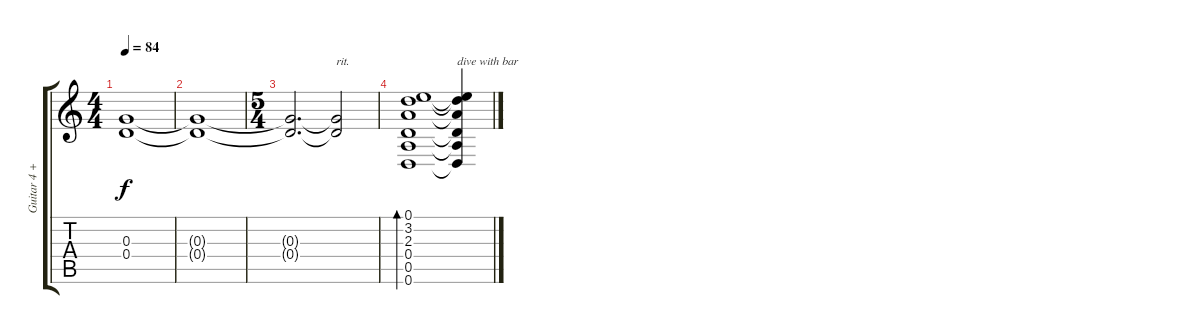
\track ("Guitar 4 + Sitar" "Guitar 4 +") {instrument electricguitarclean}
\staff {score tabs}
\tuning (E4 B3 G3 D3 A2 D2) {hide}
\ts (4 4)
\tempo 84
\clef g2
\ks c
(0.3 0.4).1{dy f} |
(0.3{t} 0.4{t}).1 |
\ts (5 4)
(0.3{t} 0.4{t}).2{d} (0.3{t} 0.4{t}).2{txt "rit."} |
(0.1 3.2 2.3 0.4 0.5 0.6).1{bd 240} (0.1{t} 3.2{t} 2.3{t} 0.4{t} 0.5{t} 0.6{t}).4{txt "dive with bar"}
